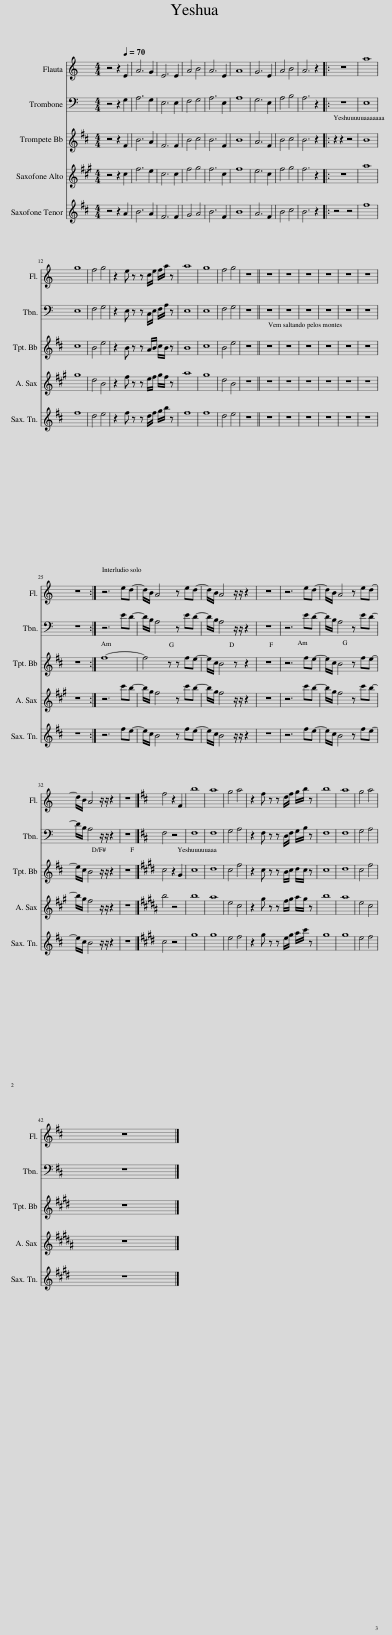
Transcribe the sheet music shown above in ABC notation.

X:1
%%score 1 2 3 4 5
L:1/8
M:4/4
I:linebreak $
K:C
V:1 treble
V:2 bass
V:3 treble transpose=-2
V:4 treble transpose=-9
V:5 treble transpose=-14
V:1
 z4 z2[Q:1/4=70] E2 | A6 G2 | E6 E2 | A4 B4 | A6 E2 | %5
 A8 | G6 E2 | A4 B4 | A6 z2 |: z8 | %10
 a8 |$ g8 | f4 g4 | z2 e z z c/e/ f/a/ z | a8 | %15
 g8 | f4 g4 | z8 || z8 | z8 | %20
 z8 | z8 | z8 | z8 |$ z8 :| %25
 z6 ed- | d/B/ A4 z ed- | d/B/ A4 z/ z/ z2 | z8 | z6 ed- | %30
 d/B/ A4 z ed- |$ d/B/ A4 z/ z/ z2 | z8 |][K:D] f4 z2 F2 | b8 | %35
 a8 | g4 a4 | z2 f z z d/f/ g/b/ z | b8 | a8 | %40
 g4 a4 |$ z8 |] %42
V:2
 z4 z2 G,2 | A,6 G,2 | E,6 E,2 | F,4 G,4 | A,6 E,2 | %5
 A,8 | G,6 E,2 | A,4 B,4 | A,6 z2 |: z8 | %10
 E,8 |$ E,8 | F,4 G,4 | z2 E, z z C,/E,/ F,/A,/ z | E,8 | %15
 E,8 | F,4 G,4 | z8 || z8 | z8 | %20
 z8 | z8 | z8 | z8 |$ z8 :| %25
 z6 ED- | D/B,/ A,4 z ED- | D/B,/ A,4 z/ z/ z2 | z8 | z6 ED- | %30
 D/B,/ A,4 z ED- |$ D/B,/ A,4 z/ z/ z2 | z8 |][K:D] F,4 z4 | F,8 | %35
 F,8 | G,4 A,4 | z2 F, z z D,/F,/ G,/B,/ z | F,8 | F,8 | %40
 G,4 A,4 |$ z8 |] %42
V:3
[K:D] z4 z2 F2 | B6 A2 | F6 F2 | B4 c4 | B6 F2 | %5
 B8 | A6 F2 | B4 c4 | B6 z2 |: z2 z2 z4 | %10
 B8 |$ c8 | B4 e4 | z2 B z z A/B/ c/B/ z | B8 | %15
 c8 | B4 e4 | z8 || z8 | z8 | %20
 z8 | z8 | z8 | z8 |$ z8 :| %25
 f8- | f4 z z fe- | e/c/ B4 z z2 | z8 | z6 fe- | %30
 e/c/ B4 z fe- |$ e/c/ B4 z/ z/ z2 | z8 |][K:E] c4 z2 G2 | c8 | %35
 d8 | c4 f4 | z2 c z z B/c/ d/c/ z | c8 | d8 | %40
 c4 f4 |$ z8 |] %42
V:4
[K:A] z4 z2 c2 | f6 e2 | c6 c2 | f4 g4 | f6 c2 | %5
 f8 | e6 c2 | f4 g4 | f6 z2 |: z8 | %10
 a8 |$ g8 | d4 B4 | z2 f z z e/f/ g/f/ z | a8 | %15
 g8 | d4 B4 | z8 || z8 | z8 | %20
 z8 | z8 | z8 | z8 |$ z8 :| %25
 z6 c'b- | b/g/ f4 z c'b- | b/g/ f4 z/ z/ z2 | z8 | z6 c'b- | %30
 b/g/ f4 z c'b- |$ b/g/ f4 z/ z/ z2 | z8 |][K:B] b4 z4 | b8 | %35
 a8 | e4 c4 | z2 g z z f/g/ a/g/ z | b8 | a8 | %40
 e4 c4 |$ z8 |] %42
V:5
[K:D] z4 z2 A2 | B6 A2 | F6 F2 | G4 A4 | B6 F2 | %5
 B8 | A6 F2 | B4 c4 | B6 z2 |: z4 z4 | %10
 f8 |$ f8 | d4 e4 | z2 f z z d/f/ g/b/ z | f8 | %15
 f8 | d4 e4 | z8 || z8 | z8 | %20
 z8 | z8 | z8 | z8 |$ z8 :| %25
 z6 fe- | e/c/ B4 z fe- | e/c/ B4 z/ z/ z2 | z8 | z6 fe- | %30
 e/c/ B4 z fe- |$ e/c/ B4 z/ z/ z2 | z8 |][K:E] c4 z4 | g8 | %35
 g8 | e4 f4 | z2 g z z e/g/ a/c'/ z | g8 | g8 | %40
 e4 f4 |$ z8 |] %42
